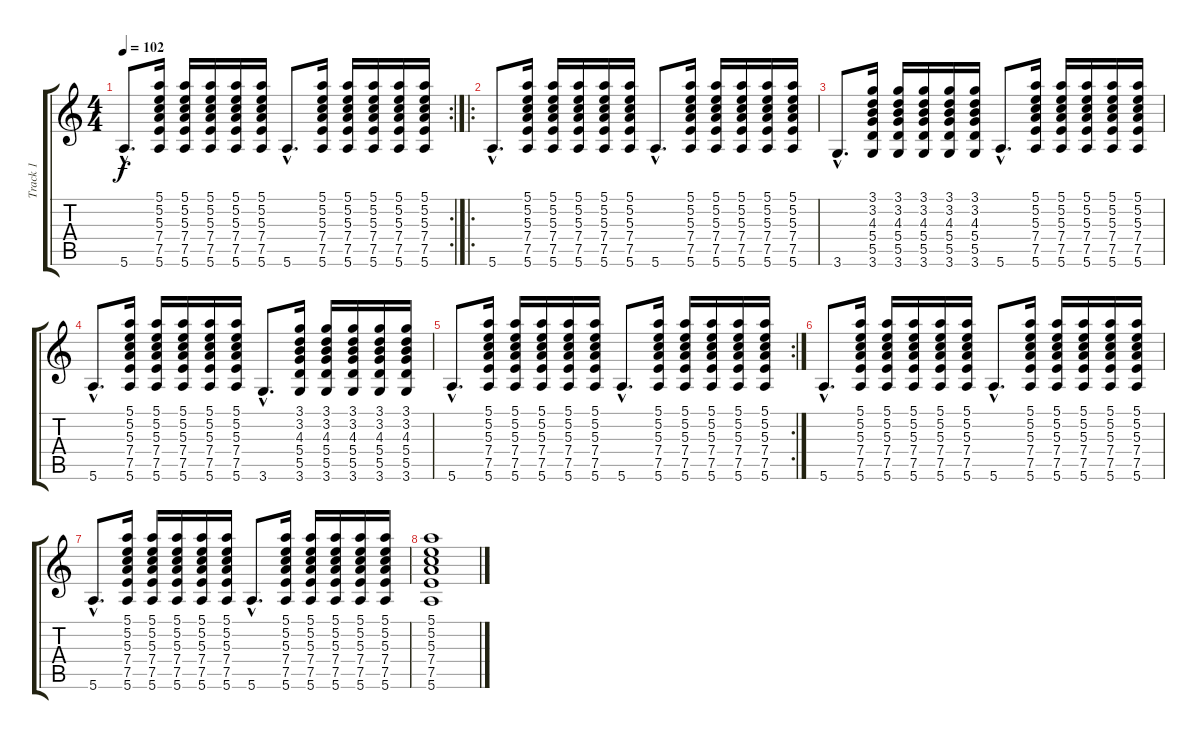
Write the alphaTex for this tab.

\track ("Track 1" "Track 1") {instrument acousticguitarsteel}
\staff {score tabs}
\tuning (E4 B3 G3 D3 A2 E2) {hide}
\rc 2
\ts (4 4)
\tempo 102
\clef g2
\ks c
5.6{hac}.8{d dy f} (5.1 5.2 5.3 7.4 7.5 5.6).16 (5.1 5.2 5.3 7.4 7.5 5.6).16 (5.1 5.2 5.3 7.4 7.5 5.6).16 (5.1 5.2 5.3 7.4 7.5 5.6).16 (5.1 5.2 5.3 7.4 7.5 5.6).16 5.6{hac}.8{d} (5.1 5.2 5.3 7.4 7.5 5.6).16 (5.1 5.2 5.3 7.4 7.5 5.6).16 (5.1 5.2 5.3 7.4 7.5 5.6).16 (5.1 5.2 5.3 7.4 7.5 5.6).16 (5.1 5.2 5.3 7.4 7.5 5.6).16 |
\ro
5.6{hac}.8{d} (5.1 5.2 5.3 7.4 7.5 5.6).16 (5.1 5.2 5.3 7.4 7.5 5.6).16 (5.1 5.2 5.3 7.4 7.5 5.6).16 (5.1 5.2 5.3 7.4 7.5 5.6).16 (5.1 5.2 5.3 7.4 7.5 5.6).16 5.6{hac}.8{d} (5.1 5.2 5.3 7.4 7.5 5.6).16 (5.1 5.2 5.3 7.4 7.5 5.6).16 (5.1 5.2 5.3 7.4 7.5 5.6).16 (5.1 5.2 5.3 7.4 7.5 5.6).16 (5.1 5.2 5.3 7.4 7.5 5.6).16 |
3.6{hac}.8{d} (3.1 3.2 4.3 5.4 5.5 3.6).16 (3.1 3.2 4.3 5.4 5.5 3.6).16 (3.1 3.2 4.3 5.4 5.5 3.6).16 (3.1 3.2 4.3 5.4 5.5 3.6).16 (3.1 3.2 4.3 5.4 5.5 3.6).16 5.6{hac}.8{d} (5.1 5.2 5.3 7.4 7.5 5.6).16 (5.1 5.2 5.3 7.4 7.5 5.6).16 (5.1 5.2 5.3 7.4 7.5 5.6).16 (5.1 5.2 5.3 7.4 7.5 5.6).16 (5.1 5.2 5.3 7.4 7.5 5.6).16 |
5.6{hac}.8{d} (5.1 5.2 5.3 7.4 7.5 5.6).16 (5.1 5.2 5.3 7.4 7.5 5.6).16 (5.1 5.2 5.3 7.4 7.5 5.6).16 (5.1 5.2 5.3 7.4 7.5 5.6).16 (5.1 5.2 5.3 7.4 7.5 5.6).16 3.6{hac}.8{d} (3.1 3.2 4.3 5.4 5.5 3.6).16 (3.1 3.2 4.3 5.4 5.5 3.6).16 (3.1 3.2 4.3 5.4 5.5 3.6).16 (3.1 3.2 4.3 5.4 5.5 3.6).16 (3.1 3.2 4.3 5.4 5.5 3.6).16 |
\rc 2
5.6{hac}.8{d} (5.1 5.2 5.3 7.4 7.5 5.6).16 (5.1 5.2 5.3 7.4 7.5 5.6).16 (5.1 5.2 5.3 7.4 7.5 5.6).16 (5.1 5.2 5.3 7.4 7.5 5.6).16 (5.1 5.2 5.3 7.4 7.5 5.6).16 5.6{hac}.8{d} (5.1 5.2 5.3 7.4 7.5 5.6).16 (5.1 5.2 5.3 7.4 7.5 5.6).16 (5.1 5.2 5.3 7.4 7.5 5.6).16 (5.1 5.2 5.3 7.4 7.5 5.6).16 (5.1 5.2 5.3 7.4 7.5 5.6).16 |
5.6{hac}.8{d} (5.1 5.2 5.3 7.4 7.5 5.6).16 (5.1 5.2 5.3 7.4 7.5 5.6).16 (5.1 5.2 5.3 7.4 7.5 5.6).16 (5.1 5.2 5.3 7.4 7.5 5.6).16 (5.1 5.2 5.3 7.4 7.5 5.6).16 5.6{hac}.8{d} (5.1 5.2 5.3 7.4 7.5 5.6).16 (5.1 5.2 5.3 7.4 7.5 5.6).16 (5.1 5.2 5.3 7.4 7.5 5.6).16 (5.1 5.2 5.3 7.4 7.5 5.6).16 (5.1 5.2 5.3 7.4 7.5 5.6).16 |
5.6{hac}.8{d} (5.1 5.2 5.3 7.4 7.5 5.6).16 (5.1 5.2 5.3 7.4 7.5 5.6).16 (5.1 5.2 5.3 7.4 7.5 5.6).16 (5.1 5.2 5.3 7.4 7.5 5.6).16 (5.1 5.2 5.3 7.4 7.5 5.6).16 5.6{hac}.8{d} (5.1 5.2 5.3 7.4 7.5 5.6).16 (5.1 5.2 5.3 7.4 7.5 5.6).16 (5.1 5.2 5.3 7.4 7.5 5.6).16 (5.1 5.2 5.3 7.4 7.5 5.6).16 (5.1 5.2 5.3 7.4 7.5 5.6).16 |
(5.1 5.2 5.3 7.4 7.5 5.6).1
